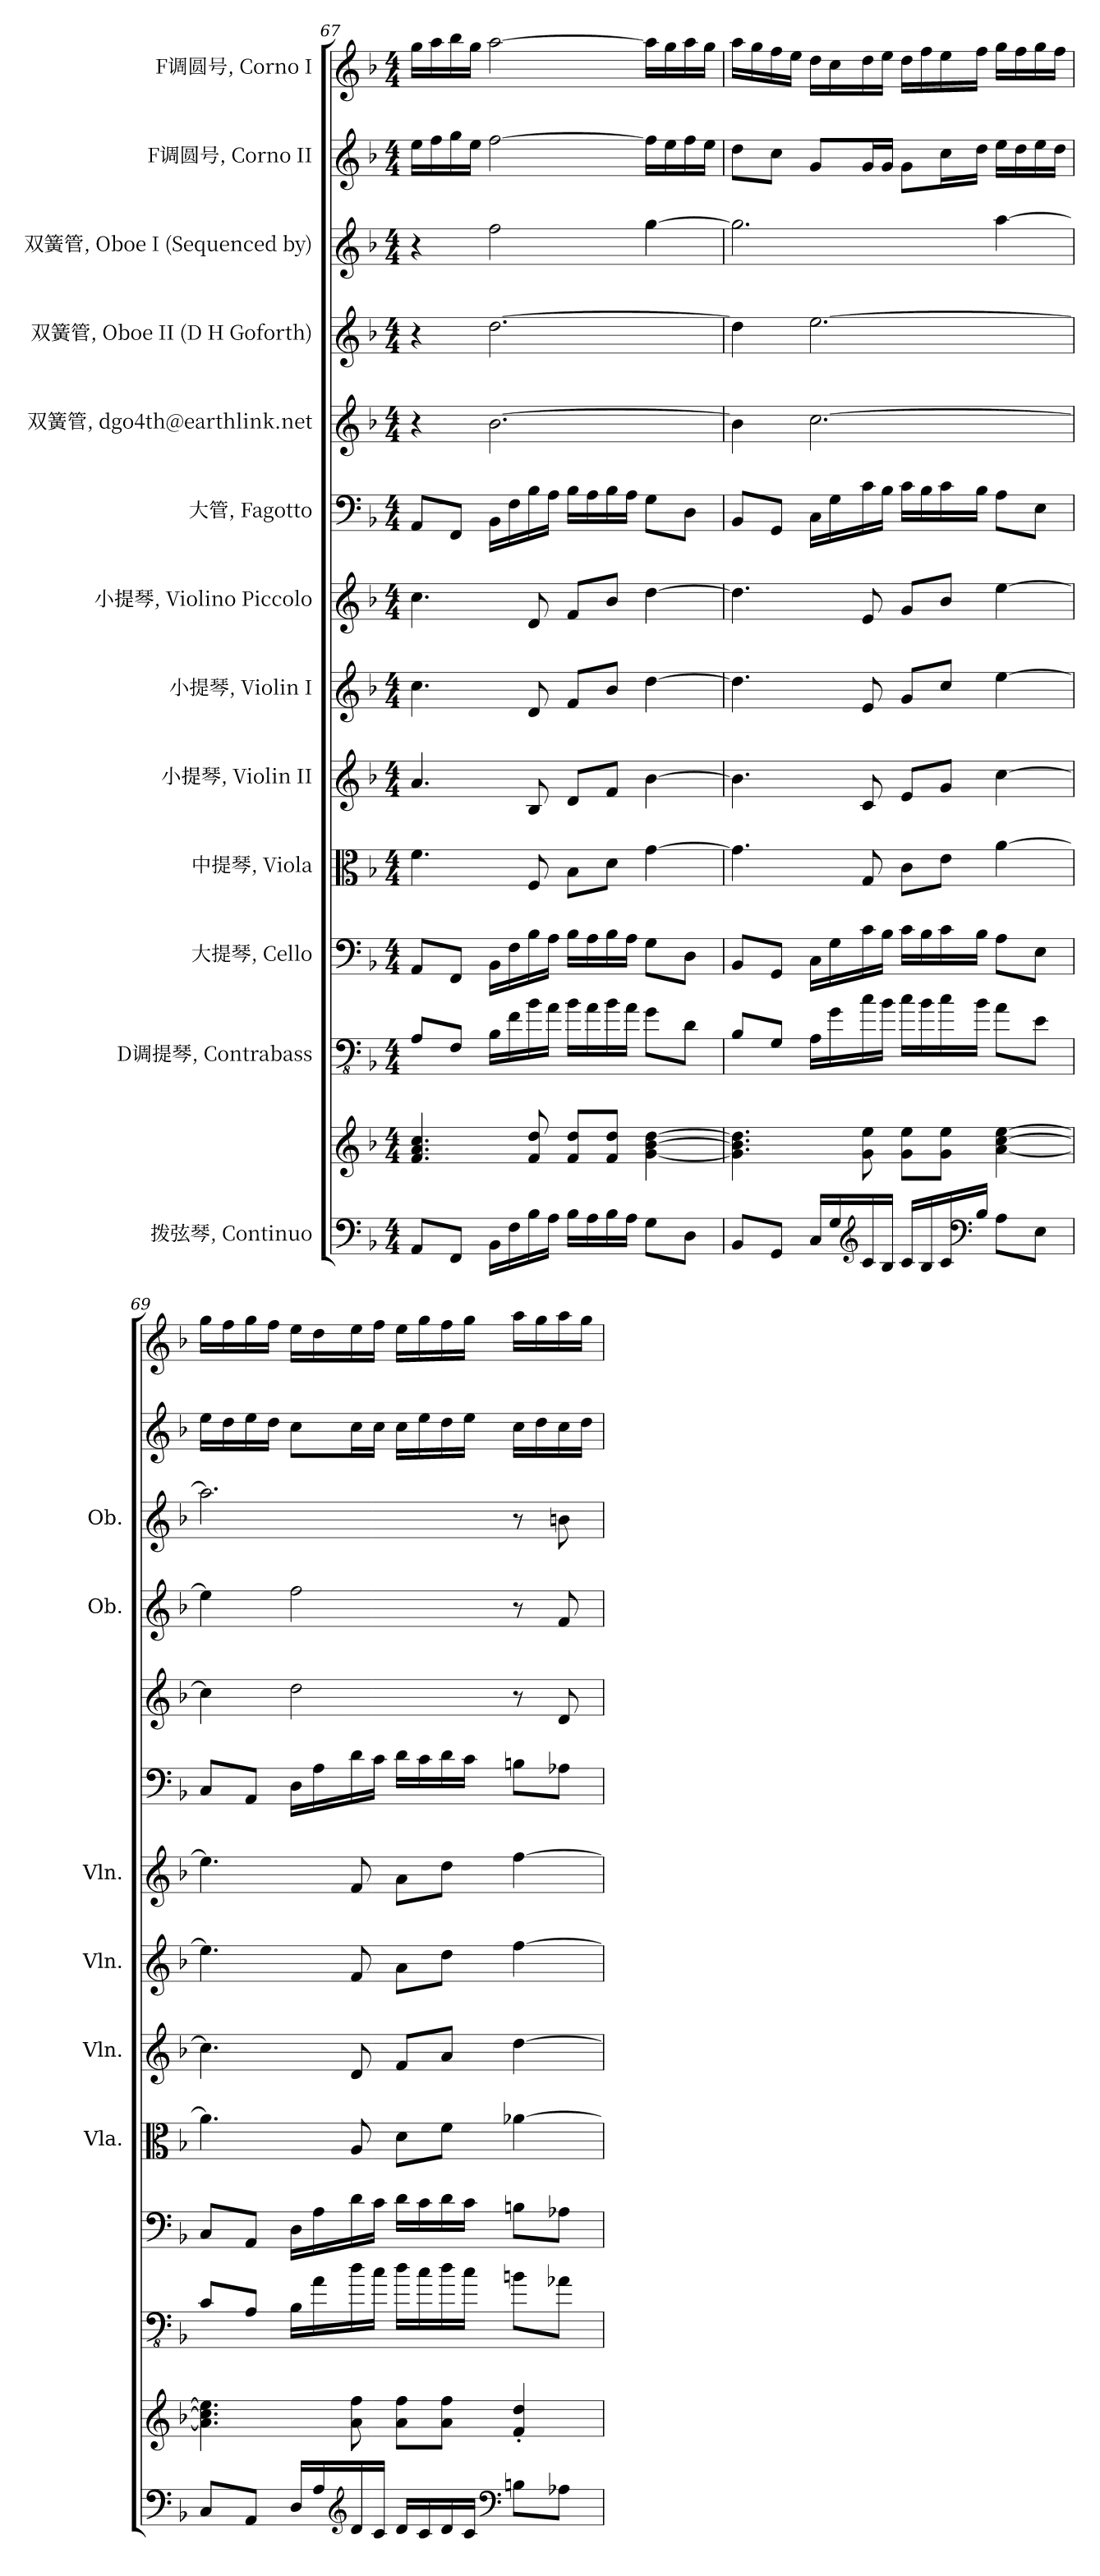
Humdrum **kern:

**kern	**kern	**kern	**kern	**kern	**kern	**kern	**kern	**kern	**kern	**kern	**kern	**kern	**kern
*part13	*part13	*part12	*part11	*part10	*part9	*part8	*part7	*part6	*part5	*part4	*part3	*part2	*part1
*staff14	*staff13	*staff12	*staff11	*staff10	*staff9	*staff8	*staff7	*staff6	*staff5	*staff4	*staff3	*staff2	*staff1
*I"拨弦琴, Continuo	*	*I"D调提琴, Contrabass	*I"大提琴, Cello	*I"中提琴, Viola	*I"小提琴, Violin II	*I"小提琴, Violin I	*I"小提琴, Violino Piccolo	*I"大管, Fagotto	*I"双簧管, dgo4th@earthlink.net	*I"双簧管, Oboe II (D H Goforth)	*I"双簧管, Oboe I (Sequenced by)	*I"F调圆号, Corno II	*I"F调圆号, Corno I
*	*	*	*	*I'Vla.	*I'Vln.	*I'Vln.	*I'Vln.	*	*	*I'Ob.	*I'Ob.	*	*
!!LO:PB:g=z
*clefF4	*clefG2	*clefFv4	*clefF4	*clefC3	*clefG2	*clefG2	*clefG2	*clefF4	*clefG2	*clefG2	*clefG2	*clefG2	*clefG2
*	*	*ITrd7c12	*	*	*	*	*	*	*	*	*	*ITrd4c7	*ITrd4c7
*k[b-]	*k[b-]	*k[b-]	*k[b-]	*k[b-]	*k[b-]	*k[b-]	*k[b-]	*k[b-]	*k[b-]	*k[b-]	*k[b-]	*k[b-e-]	*k[b-e-]
*M4/4	*M4/4	*M4/4	*M4/4	*M4/4	*M4/4	*M4/4	*M4/4	*M4/4	*M4/4	*M4/4	*M4/4	*M4/4	*M4/4
=67	=67	=67	=67	=67	=67	=67	=67	=67	=67	=67	=67	=67	=67
8AA/L	4.f/ 4.a/ 4.cc/	8AAA/L	8AA/L	4.f\	4.a/	4.cc\	4.cc\	8AA/L	4r	4r	4r	16a\LL	16cc\LL
.	.	.	.	.	.	.	.	.	.	.	.	16b-\	16dd\
8FF/J	.	8FFF/J	8FF/J	.	.	.	.	8FF/J	.	.	.	16cc\	16ee-\
.	.	.	.	.	.	.	.	.	.	.	.	16a\JJ	16cc\JJ
16BB-\LL	.	16BBB-\LL	16BB-\LL	.	.	.	.	16BB-\LL	[2.b-\	[2.dd\	2ff\	[2b-\	[2dd\
16F\	.	16FF\	16F\	.	.	.	.	16F\	.	.	.	.	.
16B-\	8f/ 8dd/	16BB-\	16B-\	8F/	8B-/	8d/	8d/	16B-\	.	.	.	.	.
16A\JJ	.	16AA\JJ	16A\JJ	.	.	.	.	16A\JJ	.	.	.	.	.
16B-\LL	8f/ 8dd/L	16BB-\LL	16B-\LL	8B-\L	8d/L	8f/L	8f/L	16B-\LL	.	.	.	.	.
16A\	.	16AA\	16A\	.	.	.	.	16A\	.	.	.	.	.
16B-\	8f/ 8dd/J	16BB-\	16B-\	8d\J	8f/J	8b-/J	8b-/J	16B-\	.	.	.	.	.
16A\JJ	.	16AA\JJ	16A\JJ	.	.	.	.	16A\JJ	.	.	.	.	.
8G\L	[4g\ [4b-\ [4dd\	8GG\L	8G\L	[4g\	[4b-\	[4dd\	[4dd\	8G\L	.	.	[4gg\	16b-\LL]	16dd\LL]
.	.	.	.	.	.	.	.	.	.	.	.	16a\	16cc\
8D\J	.	8DD\J	8D\J	.	.	.	.	8D\J	.	.	.	16b-\	16dd\
.	.	.	.	.	.	.	.	.	.	.	.	16a\JJ	16cc\JJ
=68	=68	=68	=68	=68	=68	=68	=68	=68	=68	=68	=68	=68	=68
8BB-/L	4.g\] 4.b-\] 4.dd\]	8BBB-/L	8BB-/L	4.g\]	4.b-\]	4.dd\]	4.dd\]	8BB-/L	4b-\]	4dd\]	2.gg\]	8g\L	16dd\LL
.	.	.	.	.	.	.	.	.	.	.	.	.	16cc\
8GG/J	.	8GGG/J	8GG/J	.	.	.	.	8GG/J	.	.	.	8f\J	16b-\
.	.	.	.	.	.	.	.	.	.	.	.	.	16a\JJ
16C/LL	.	16AAA\LL	16C\LL	.	.	.	.	16C\LL	[2.cc\	[2.ee\	.	8c/L	16g\LL
16G/	.	16GG\	16G\	.	.	.	.	16G\	.	.	.	.	16f\
*clefG2	*	*	*	*	*	*	*	*	*	*	*	*	*
16c/	8g\ 8ee\	16C\	16c\	8G/	8c/	8e/	8e/	16c\	.	.	.	16c/L	16g\
16B-/JJ	.	16BB-\JJ	16B-\JJ	.	.	.	.	16B-\JJ	.	.	.	16c/JJ	16a\JJ
16c/LL	8g\ 8ee\L	16C\LL	16c\LL	8c\L	8e/L	8g/L	8g/L	16c\LL	.	.	.	8c\L	16g\LL
16B-/	.	16BB-\	16B-\	.	.	.	.	16B-\	.	.	.	.	16b-\
16c/	8g\ 8ee\J	16C\	16c\	8e\J	8g/J	8cc/J	8b-/J	16c\	.	.	.	16f\L	16a\
*clefF4	*	*	*	*	*	*	*	*	*	*	*	*	*
16B-/JJ	.	16BB-\JJ	16B-\JJ	.	.	.	.	16B-\JJ	.	.	.	16g\JJ	16b-\JJ
8A\L	[4a\ [4cc\ [4ee\	8AA\L	8A\L	[4a\	[4cc\	[4ee\	[4ee\	8A\L	.	.	[4aa\	16a\LL	16cc\LL
.	.	.	.	.	.	.	.	.	.	.	.	16g\	16b-\
8E\J	.	8EE\J	8E\J	.	.	.	.	8E\J	.	.	.	16a\	16cc\
.	.	.	.	.	.	.	.	.	.	.	.	16g\JJ	16b-\JJ
!!LO:PB:g=z
=69	=69	=69	=69	=69	=69	=69	=69	=69	=69	=69	=69	=69	=69
8C/L	4.a\] 4.cc\] 4.ee\]	8CC/L	8C/L	4.a\]	4.cc\]	4.ee\]	4.ee\]	8C/L	4cc\]	4ee\]	2.aa\]	16a\LL	16cc\LL
.	.	.	.	.	.	.	.	.	.	.	.	16g\	16b-\
8AA/J	.	8AAA/J	8AA/J	.	.	.	.	8AA/J	.	.	.	16a\	16cc\
.	.	.	.	.	.	.	.	.	.	.	.	16g\JJ	16b-\JJ
16D/LL	.	16BBB-\LL	16D\LL	.	.	.	.	16D\LL	2dd\	2ff\	.	8f\L	16a\LL
16A/	.	16AA\	16A\	.	.	.	.	16A\	.	.	.	.	16g\
*clefG2	*	*	*	*	*	*	*	*	*	*	*	*	*
16d/	8a\ 8ff\	16D\	16d\	8A/	8d/	8f/	8f/	16d\	.	.	.	16f\L	16a\
16c/JJ	.	16C\JJ	16c\JJ	.	.	.	.	16c\JJ	.	.	.	16f\JJ	16b-\JJ
16d/LL	8a\ 8ff\L	16D\LL	16d\LL	8d\L	8f/L	8a\L	8a\L	16d\LL	.	.	.	16f\LL	16a\LL
16c/	.	16C\	16c\	.	.	.	.	16c\	.	.	.	16a\	16cc\
16d/	8a\ 8ff\J	16D\	16d\	8f\J	8a/J	8dd\J	8dd\J	16d\	.	.	.	16g\	16b-\
16c/JJ	.	16C\JJ	16c\JJ	.	.	.	.	16c\JJ	.	.	.	16a\JJ	16cc\JJ
*clefF4	*	*	*	*	*	*	*	*	*	*	*	*	*
8Bn\L	4f/' 4dd/'	8BBn\L	8Bn\L	[4a-X\	[4dd\	[4ff\	[4ff\	8Bn\L	8r	8r	8r	16f\LL	16dd\LL
.	.	.	.	.	.	.	.	.	.	.	.	16g\	16cc\
8A-X\J	.	8AA-X\J	8A-X\J	.	.	.	.	8A-X\J	8d/	8f/	8bn\	16f\	16dd\
.	.	.	.	.	.	.	.	.	.	.	.	16g\JJ	16cc\JJ
=	=	=	=	=	=	=	=	=	=	=	=	=	=
*-	*-	*-	*-	*-	*-	*-	*-	*-	*-	*-	*-	*-	*-
